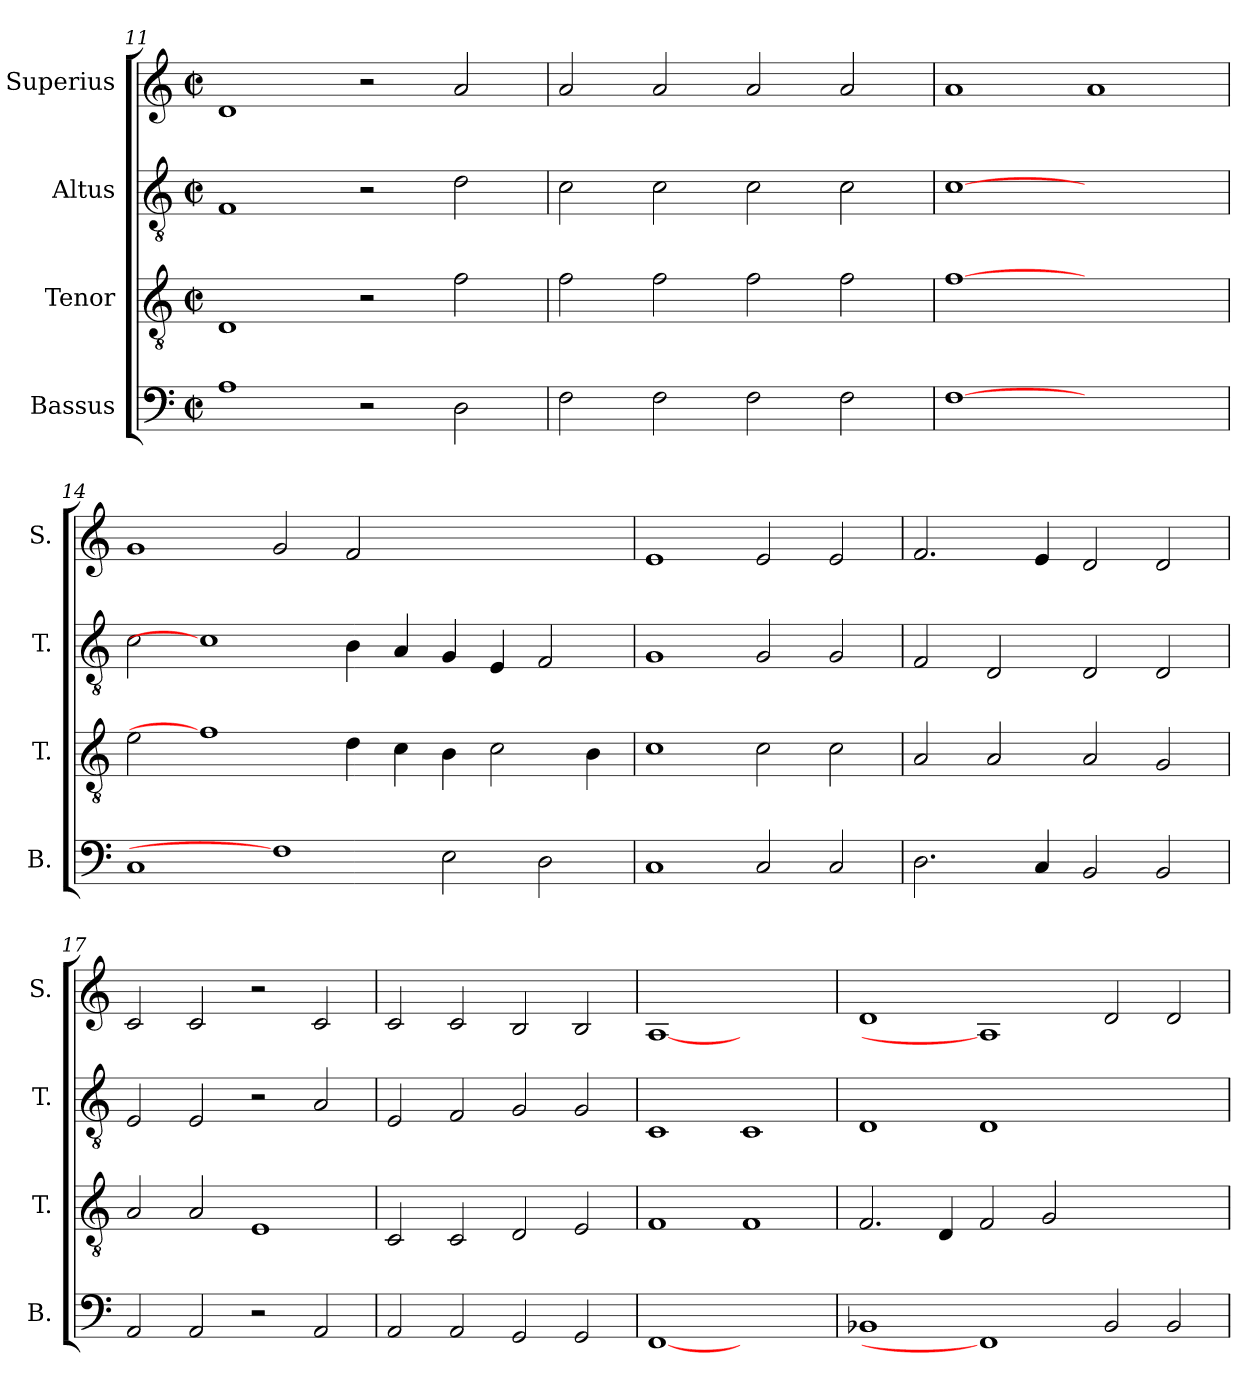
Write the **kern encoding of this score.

**kern	**kern	**kern	**kern
*part4	*part3	*part2	*part1
*staff4	*staff3	*staff2	*staff1
*I"Bassus	*I"Tenor	*I"Altus	*I"Superius
*I'B.	*I'T.	*I'T.	*I'S.
!!LO:PB:g=z
*clefF4	*clefGv2	*clefGv2	*clefG2
*	*ITrd7c12	*ITrd7c12	*
*k[]	*k[]	*k[]	*k[]
*C:	*C:	*C:	*C:
*M2/2	*M2/2	*M2/2	*M2/2
*met(c|)	*met(c|)	*met(c|)	*met(c|)
=11	=11	=11	=11
1Ai	1DDi	1FFi	1di
2r	2r	2r	2r
2Di\	2Fi\	2Di\	2ai/
=12	=12	=12	=12
2Fi\	2Fi\	2Ci\	2ai/
2Fi\	2Fi\	2Ci\	2ai/
2Fi\	2Fi\	2Ci\	2ai/
2Fi\	2Fi\	2Ci\	2ai/
=13	=13	=13	=13
[1Fi	[1Fi	[1Ci	1ai
1ryy	1ryy	1ryy	1ai
=14	=14	=14	=14
1Ci	2Ei\	2Ci\	1gi
.	1Fi]	1Ci]	.
1Fi]	.	.	2gi/
.	4Di\	4BBi\	2fi/
.	4Ci\	4AAi/	.
2Ei\	4BBi\	4GGi/	1ryy
.	2Ci\	4EEi/	.
2Di\	.	2FFi/	.
.	4BBi\	.	.
=15	=15	=15	=15
1Ci	1Ci	1GGi	1ei
2Ci/	2Ci\	2GGi/	2ei/
2Ci/	2Ci\	2GGi/	2ei/
!!LO:LB:g=z
=16	=16	=16	=16
2.Di\	2AAi/	2FFi/	2.fi/
.	2AAi/	2DDi/	.
4Ci/	.	.	4ei/
2BBi/	2AAi/	2DDi/	2di/
2BBi/	2GGi/	2DDi/	2di/
=17	=17	=17	=17
2AAi/	2AAi/	2EEi/	2ci/
2AAi/	2AAi/	2EEi/	2ci/
2r	1EEi	2r	2r
2AAi/	.	2AAi/	2ci/
=18	=18	=18	=18
2AAi/	2CCi/	2EEi/	2ci/
2AAi/	2CCi/	2FFi/	2ci/
2GGi/	2DDi/	2GGi/	2Bi/
2GGi/	2EEi/	2GGi/	2Bi/
=19	=19	=19	=19
[1FFi	1FFi	1CCi	[1Ai
1ryy	1FFi	1CCi	1ryy
=20	=20	=20	=20
1BB-Xi	2.FFi/	1DDi	1di
.	4DDi/	.	.
1FFi]	2FFi/	1DDi	1Ai]
.	2GGi/	.	.
2BB-i/	1ryy	1ryy	2di/
2BB-i/	.	.	2di/
=	=	=	=
*-	*-	*-	*-
